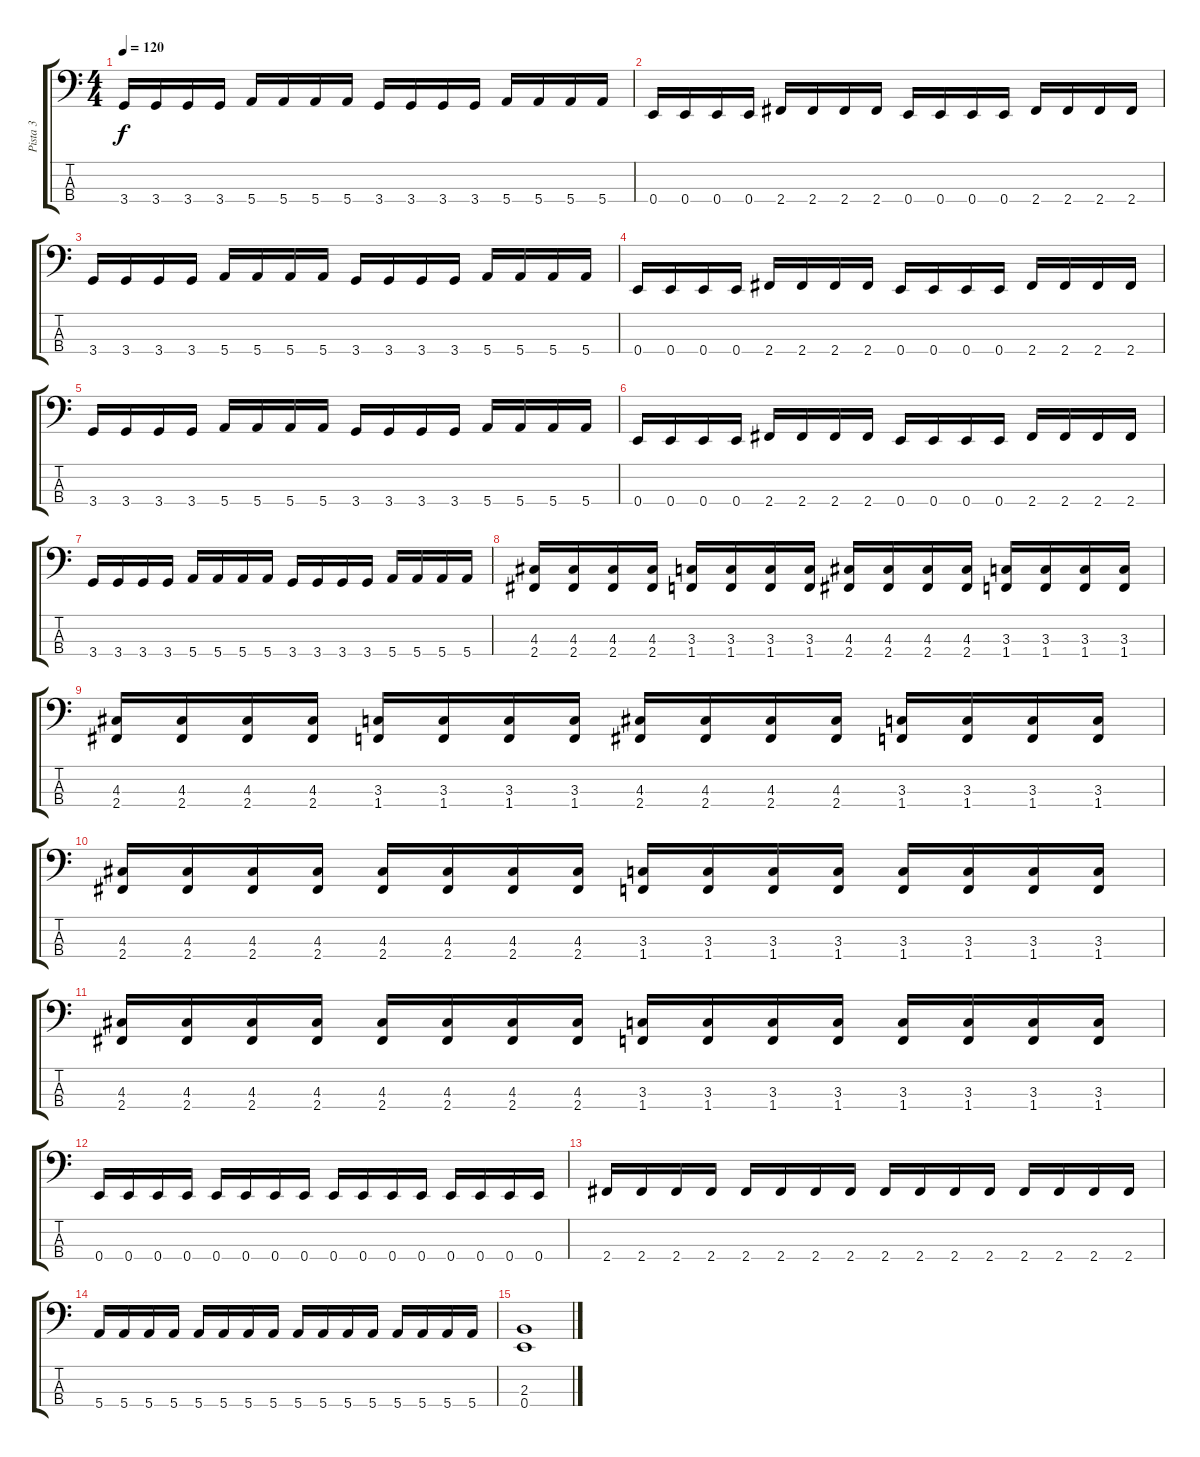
\track ("Pista 3" "Pista 3") {instrument electricbassfinger}
\staff {score tabs}
\tuning (G2 D2 A1 E1) {hide}
\ts (4 4)
\tempo 120
\clef f4
\ks c
3.4.16{dy f} 3.4.16 3.4.16 3.4.16 5.4.16 5.4.16 5.4.16 5.4.16 3.4.16 3.4.16 3.4.16 3.4.16 5.4.16 5.4.16 5.4.16 5.4.16 |
0.4.16 0.4.16 0.4.16 0.4.16 2.4.16 2.4.16 2.4.16 2.4.16 0.4.16 0.4.16 0.4.16 0.4.16 2.4.16 2.4.16 2.4.16 2.4.16 |
3.4.16 3.4.16 3.4.16 3.4.16 5.4.16 5.4.16 5.4.16 5.4.16 3.4.16 3.4.16 3.4.16 3.4.16 5.4.16 5.4.16 5.4.16 5.4.16 |
0.4.16 0.4.16 0.4.16 0.4.16 2.4.16 2.4.16 2.4.16 2.4.16 0.4.16 0.4.16 0.4.16 0.4.16 2.4.16 2.4.16 2.4.16 2.4.16 |
3.4.16 3.4.16 3.4.16 3.4.16 5.4.16 5.4.16 5.4.16 5.4.16 3.4.16 3.4.16 3.4.16 3.4.16 5.4.16 5.4.16 5.4.16 5.4.16 |
0.4.16 0.4.16 0.4.16 0.4.16 2.4.16 2.4.16 2.4.16 2.4.16 0.4.16 0.4.16 0.4.16 0.4.16 2.4.16 2.4.16 2.4.16 2.4.16 |
3.4.16 3.4.16 3.4.16 3.4.16 5.4.16 5.4.16 5.4.16 5.4.16 3.4.16 3.4.16 3.4.16 3.4.16 5.4.16 5.4.16 5.4.16 5.4.16 |
(4.3 2.4).16 (4.3 2.4).16 (4.3 2.4).16 (4.3 2.4).16 (3.3 1.4).16 (3.3 1.4).16 (3.3 1.4).16 (3.3 1.4).16 (4.3 2.4).16 (4.3 2.4).16 (4.3 2.4).16 (4.3 2.4).16 (3.3 1.4).16 (3.3 1.4).16 (3.3 1.4).16 (3.3 1.4).16 |
(4.3 2.4).16 (4.3 2.4).16 (4.3 2.4).16 (4.3 2.4).16 (3.3 1.4).16 (3.3 1.4).16 (3.3 1.4).16 (3.3 1.4).16 (4.3 2.4).16 (4.3 2.4).16 (4.3 2.4).16 (4.3 2.4).16 (3.3 1.4).16 (3.3 1.4).16 (3.3 1.4).16 (3.3 1.4).16 |
(4.3 2.4).16 (4.3 2.4).16 (4.3 2.4).16 (4.3 2.4).16 (4.3 2.4).16 (4.3 2.4).16 (4.3 2.4).16 (4.3 2.4).16 (3.3 1.4).16 (3.3 1.4).16 (3.3 1.4).16 (3.3 1.4).16 (3.3 1.4).16 (3.3 1.4).16 (3.3 1.4).16 (3.3 1.4).16 |
(4.3 2.4).16 (4.3 2.4).16 (4.3 2.4).16 (4.3 2.4).16 (4.3 2.4).16 (4.3 2.4).16 (4.3 2.4).16 (4.3 2.4).16 (3.3 1.4).16 (3.3 1.4).16 (3.3 1.4).16 (3.3 1.4).16 (3.3 1.4).16 (3.3 1.4).16 (3.3 1.4).16 (3.3 1.4).16 |
0.4.16 0.4.16 0.4.16 0.4.16 0.4.16 0.4.16 0.4.16 0.4.16 0.4.16 0.4.16 0.4.16 0.4.16 0.4.16 0.4.16 0.4.16 0.4.16 |
2.4.16 2.4.16 2.4.16 2.4.16 2.4.16 2.4.16 2.4.16 2.4.16 2.4.16 2.4.16 2.4.16 2.4.16 2.4.16 2.4.16 2.4.16 2.4.16 |
5.4.16 5.4.16 5.4.16 5.4.16 5.4.16 5.4.16 5.4.16 5.4.16 5.4.16 5.4.16 5.4.16 5.4.16 5.4.16 5.4.16 5.4.16 5.4.16 |
(2.3 0.4).1
